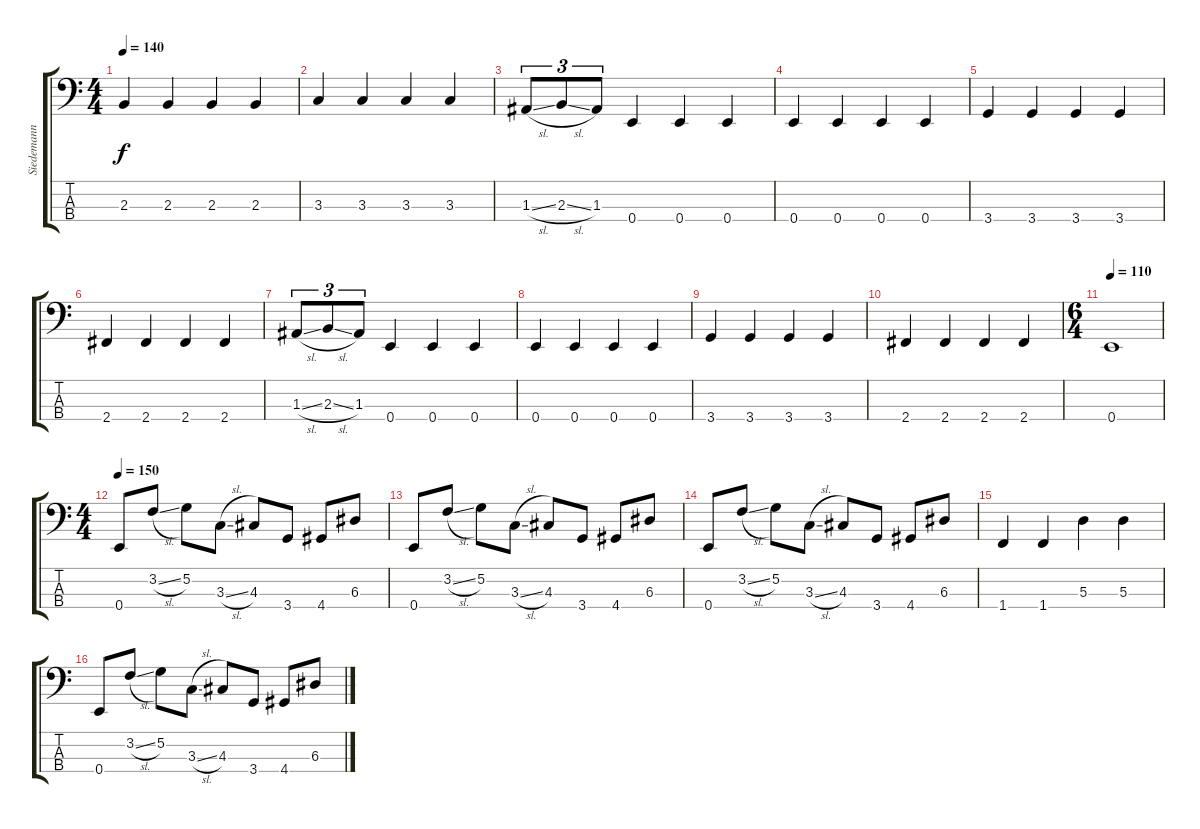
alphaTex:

\track ("Siedemann" "Siedemann") {instrument electricbasspick}
\staff {score tabs}
\tuning (G2 D2 A1 E1) {hide}
\ts (4 4)
\tempo 140
\clef f4
\ks c
2.3.4{dy f} 2.3.4 2.3.4 2.3.4 |
3.3.4 3.3.4 3.3.4 3.3.4 |
1.3{sl}.8{tu (3 2)} 2.3{sl}.8{tu (3 2)} 1.3.8{tu (3 2)} 0.4.4 0.4.4 0.4.4 |
0.4.4 0.4.4 0.4.4 0.4.4 |
3.4.4 3.4.4 3.4.4 3.4.4 |
2.4.4 2.4.4 2.4.4 2.4.4 |
1.3{sl}.8{tu (3 2)} 2.3{sl}.8{tu (3 2)} 1.3.8{tu (3 2)} 0.4.4 0.4.4 0.4.4 |
0.4.4 0.4.4 0.4.4 0.4.4 |
3.4.4 3.4.4 3.4.4 3.4.4 |
2.4.4 2.4.4 2.4.4 2.4.4 |
\ts (6 4)
\tempo 110
0.4.1 |
\ts (4 4)
\tempo 150
0.4.8 3.2{sl}.8 5.2.8 3.3{sl}.8 4.3.8 3.4.8 4.4.8 6.3.8 |
0.4.8 3.2{sl}.8 5.2.8 3.3{sl}.8 4.3.8 3.4.8 4.4.8 6.3.8 |
0.4.8 3.2{sl}.8 5.2.8 3.3{sl}.8 4.3.8 3.4.8 4.4.8 6.3.8 |
1.4.4 1.4.4 5.3.4 5.3.4 |
0.4.8 3.2{sl}.8 5.2.8 3.3{sl}.8 4.3.8 3.4.8 4.4.8 6.3.8
